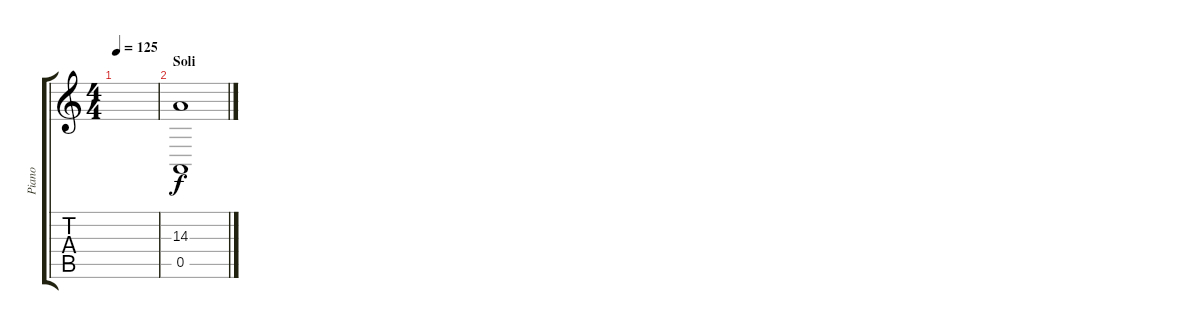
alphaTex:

\track ("Piano" "Piano") {instrument acousticgrandpiano}
\staff {score tabs}
\tuning (E4 B3 G3 D3 A2 E2) {hide}
\ts (4 4)
\tempo 125
\clef g2
\ks c
|
\section ("" "Soli")
(14.3 0.5).1
